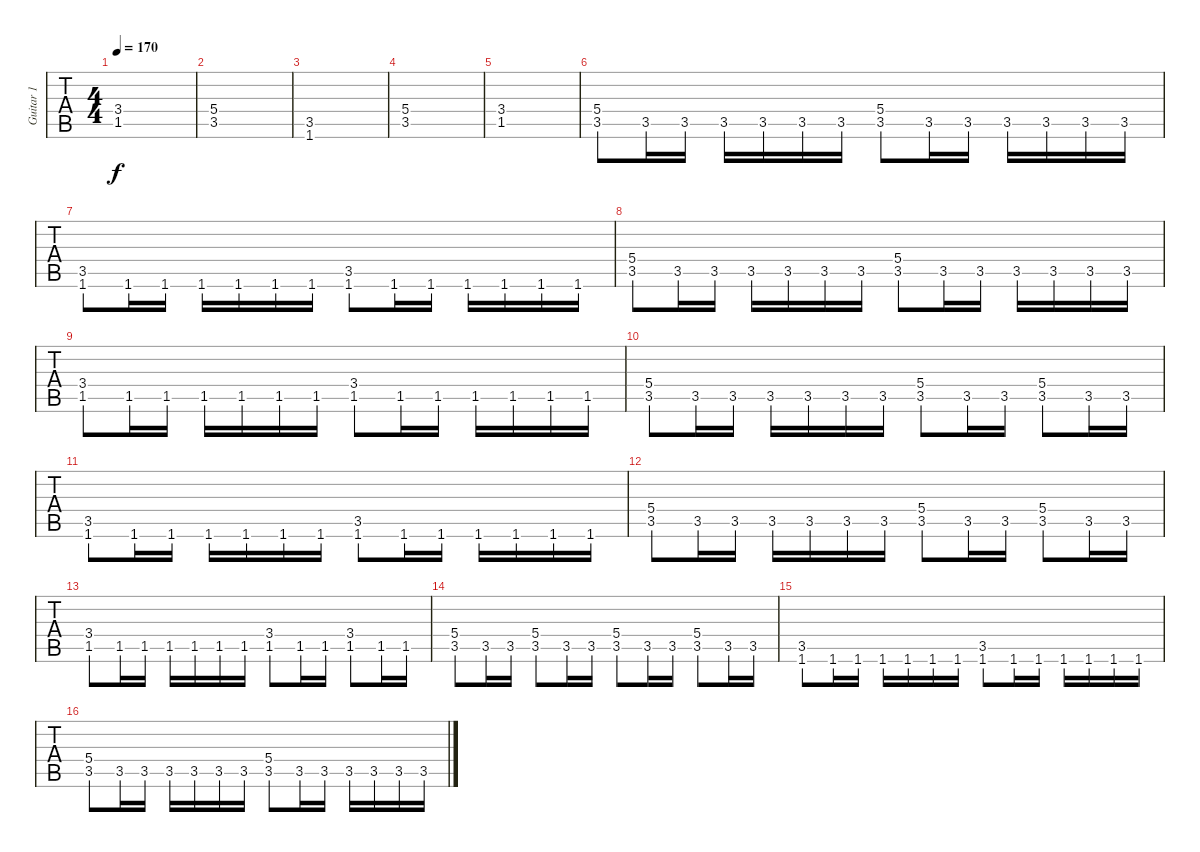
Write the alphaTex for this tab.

\track ("Guitar 1" "Guitar 1") {instrument distortionguitar}
\staff {tabs}
\tuning (E4 B3 G3 D3 A2 E2) {hide}
\ts (4 4)
\tempo 170
\clef g2
\ks c
(3.4 1.5).1{dy f} |
(5.4 3.5).1 |
(3.5 1.6).1 |
(5.4 3.5).1 |
(3.4 1.5).1 |
(5.4 3.5).8 3.5.16 3.5.16 3.5.16 3.5.16 3.5.16 3.5.16 (5.4 3.5).8 3.5.16 3.5.16 3.5.16 3.5.16 3.5.16 3.5.16 |
(3.5 1.6).8 1.6.16 1.6.16 1.6.16 1.6.16 1.6.16 1.6.16 (3.5 1.6).8 1.6.16 1.6.16 1.6.16 1.6.16 1.6.16 1.6.16 |
(5.4 3.5).8 3.5.16 3.5.16 3.5.16 3.5.16 3.5.16 3.5.16 (5.4 3.5).8 3.5.16 3.5.16 3.5.16 3.5.16 3.5.16 3.5.16 |
(3.4 1.5).8 1.5.16 1.5.16 1.5.16 1.5.16 1.5.16 1.5.16 (3.4 1.5).8 1.5.16 1.5.16 1.5.16 1.5.16 1.5.16 1.5.16 |
(5.4 3.5).8 3.5.16 3.5.16 3.5.16 3.5.16 3.5.16 3.5.16 (5.4 3.5).8 3.5.16 3.5.16 (5.4 3.5).8 3.5.16 3.5.16 |
(3.5 1.6).8 1.6.16 1.6.16 1.6.16 1.6.16 1.6.16 1.6.16 (3.5 1.6).8 1.6.16 1.6.16 1.6.16 1.6.16 1.6.16 1.6.16 |
(5.4 3.5).8 3.5.16 3.5.16 3.5.16 3.5.16 3.5.16 3.5.16 (5.4 3.5).8 3.5.16 3.5.16 (5.4 3.5).8 3.5.16 3.5.16 |
(3.4 1.5).8 1.5.16 1.5.16 1.5.16 1.5.16 1.5.16 1.5.16 (3.4 1.5).8 1.5.16 1.5.16 (3.4 1.5).8 1.5.16 1.5.16 |
(5.4 3.5).8 3.5.16 3.5.16 (5.4 3.5).8 3.5.16 3.5.16 (5.4 3.5).8 3.5.16 3.5.16 (5.4 3.5).8 3.5.16 3.5.16 |
(3.5 1.6).8 1.6.16 1.6.16 1.6.16 1.6.16 1.6.16 1.6.16 (3.5 1.6).8 1.6.16 1.6.16 1.6.16 1.6.16 1.6.16 1.6.16 |
(5.4 3.5).8 3.5.16 3.5.16 3.5.16 3.5.16 3.5.16 3.5.16 (5.4 3.5).8 3.5.16 3.5.16 3.5.16 3.5.16 3.5.16 3.5.16
